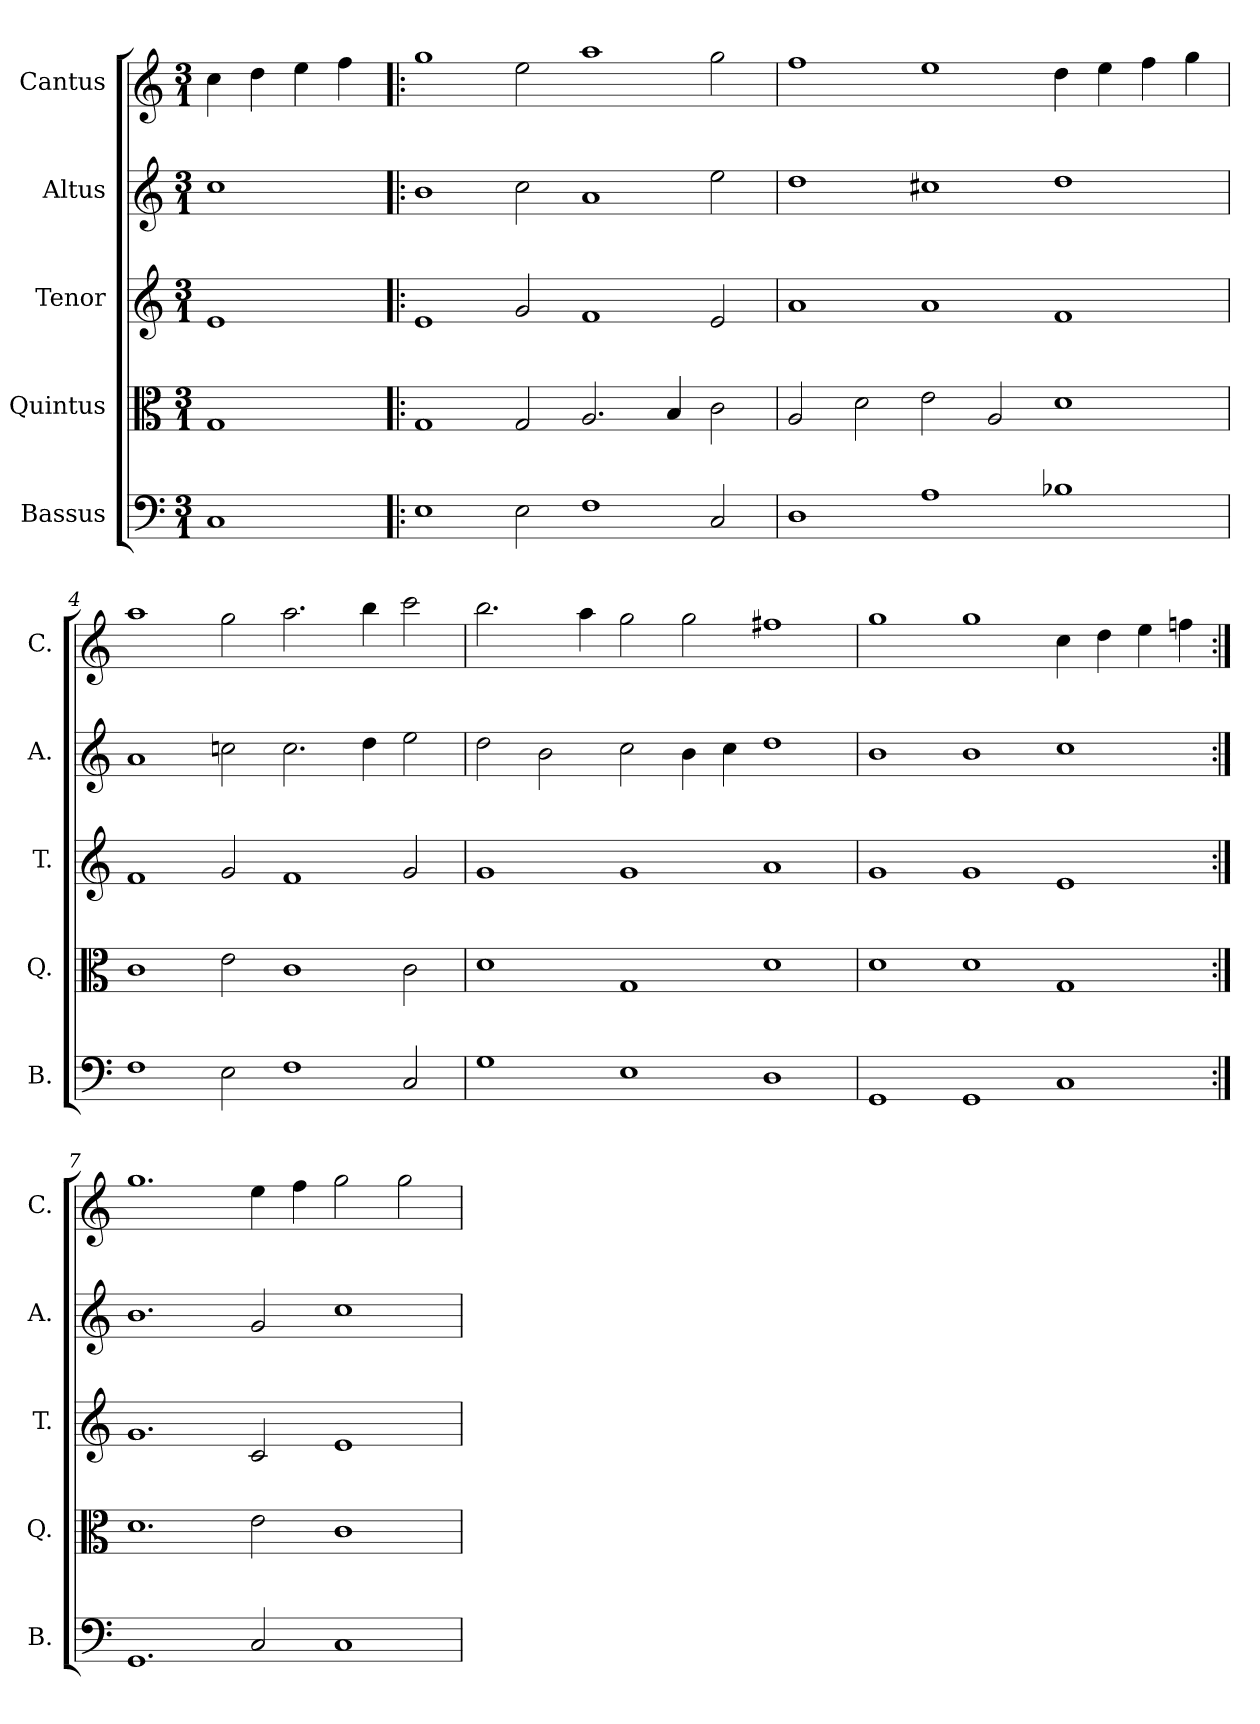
**kern	**kern	**kern	**kern	**kern
*part5	*part4	*part3	*part2	*part1
*staff5	*staff4	*staff3	*staff2	*staff1
*I"Bassus	*I"Quintus	*I"Tenor	*I"Altus	*I"Cantus
*I'B.	*I'Q.	*I'T.	*I'A.	*I'C.
*clefF4	*clefC3	*clefG2	*clefG2	*clefG2
*k[]	*k[]	*k[]	*k[]	*k[]
*M3/1	*M3/1	*M3/1	*M3/1	*M3/1
=1	=1	=1	=1	=1
1C	1G	1e	1cc	4cc\
.	.	.	.	4dd\
.	.	.	.	4ee\
.	.	.	.	4ff\
=2!|:	=2!|:	=2!|:	=2!|:	=2!|:
1E	1G	1e	1b	1gg
2E\	2G/	2g/	2cc\	2ee\
1F	2.A/	1f	1a	1aa
.	4B/	.	.	.
2C/	2c\	2e/	2ee\	2gg\
=3	=3	=3	=3	=3
1D	2A/	1a	1dd	1ff
.	2d\	.	.	.
1A	2e\	1a	1cc#X	1ee
.	2A/	.	.	.
1B-X	1d	1f	1dd	4dd\
.	.	.	.	4ee\
.	.	.	.	4ff\
.	.	.	.	4gg\
=4	=4	=4	=4	=4
1F	1c	1f	1a	1aa
2E\	2e\	2g/	2ccn\	2gg\
1F	1c	1f	2.cc\	2.aa\
.	.	.	4dd\	4bb\
2C/	2c\	2g/	2ee\	2ccc\
=5	=5	=5	=5	=5
1G	1d	1g	2dd\	2.bb\
.	.	.	2b\	.
.	.	.	.	4aa\
1E	1G	1g	2cc\	2gg\
.	.	.	4b\	2gg\
.	.	.	4cc\	.
1D	1d	1a	1dd	1ff#X
=6	=6	=6	=6	=6
1GG	1d	1g	1b	1gg
1GG	1d	1g	1b	1gg
1C	1G	1e	1cc	4cc\
.	.	.	.	4dd\
.	.	.	.	4ee\
.	.	.	.	4ffn\
=7:|!	=7:|!	=7:|!	=7:|!	=7:|!
1.GG	1.d	1.g	1.b	1.gg
2C/	2e\	2c/	2g/	4ee\
.	.	.	.	4ff\
1C	1c	1e	1cc	2gg\
.	.	.	.	2gg\
=	=	=	=	=
*-	*-	*-	*-	*-
